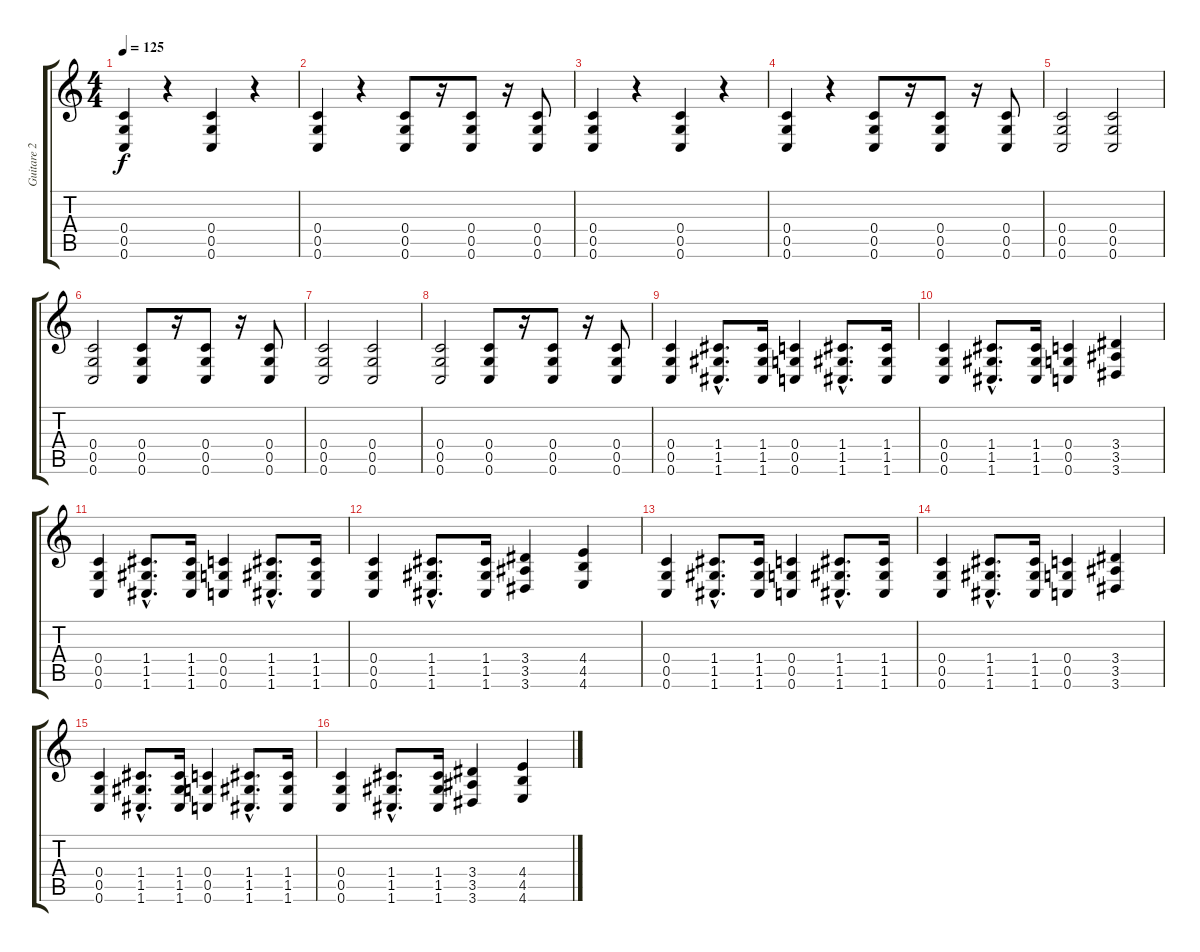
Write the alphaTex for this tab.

\track ("Guitare 2" "Guitare 2") {instrument distortionguitar}
\staff {score tabs}
\tuning (D4 A3 F3 C3 G2 C2) {hide}
\ts (4 4)
\tempo 125
\clef g2
\ks c
(0.4 0.5 0.6).4{dy f volume 6 instrument distortionguitar} r.4 (0.4 0.5 0.6).4 r.4 |
(0.4 0.5 0.6).4 r.4 (0.4 0.5 0.6).8 r.16 (0.4 0.5 0.6).8 r.16 (0.4 0.5 0.6).8 |
(0.4 0.5 0.6).4 r.4 (0.4 0.5 0.6).4 r.4 |
(0.4 0.5 0.6).4 r.4 (0.4 0.5 0.6).8 r.16 (0.4 0.5 0.6).8 r.16 (0.4 0.5 0.6).8 |
(0.4 0.5 0.6).2 (0.4 0.5 0.6).2 |
(0.4 0.5 0.6).2 (0.4 0.5 0.6).8 r.16 (0.4 0.5 0.6).8 r.16 (0.4 0.5 0.6).8 |
(0.4 0.5 0.6).2 (0.4 0.5 0.6).2 |
(0.4 0.5 0.6).2 (0.4 0.5 0.6).8 r.16 (0.4 0.5 0.6).8 r.16 (0.4 0.5 0.6).8 |
\section ("" "")
(0.4 0.5 0.6).4{volume 13} (1.4{hac} 1.5{hac} 1.6{hac}).8{d} (1.4 1.5 1.6).16 (0.4 0.5 0.6).4 (1.4{hac} 1.5{hac} 1.6{hac}).8{d} (1.4 1.5 1.6).16 |
(0.4 0.5 0.6).4 (1.4{hac} 1.5{hac} 1.6{hac}).8{d} (1.4 1.5 1.6).16 (0.4 0.5 0.6).4 (3.4 3.5 3.6).4 |
(0.4 0.5 0.6).4 (1.4{hac} 1.5{hac} 1.6{hac}).8{d} (1.4 1.5 1.6).16 (0.4 0.5 0.6).4 (1.4{hac} 1.5{hac} 1.6{hac}).8{d} (1.4 1.5 1.6).16 |
(0.4 0.5 0.6).4 (1.4{hac} 1.5{hac} 1.6{hac}).8{d} (1.4 1.5 1.6).16 (3.4 3.5 3.6).4 (4.4 4.5 4.6).4 |
(0.4 0.5 0.6).4 (1.4{hac} 1.5{hac} 1.6{hac}).8{d} (1.4 1.5 1.6).16 (0.4 0.5 0.6).4 (1.4{hac} 1.5{hac} 1.6{hac}).8{d} (1.4 1.5 1.6).16 |
(0.4 0.5 0.6).4 (1.4{hac} 1.5{hac} 1.6{hac}).8{d} (1.4 1.5 1.6).16 (0.4 0.5 0.6).4 (3.4 3.5 3.6).4 |
(0.4 0.5 0.6).4 (1.4{hac} 1.5{hac} 1.6{hac}).8{d} (1.4 1.5 1.6).16 (0.4 0.5 0.6).4 (1.4{hac} 1.5{hac} 1.6{hac}).8{d} (1.4 1.5 1.6).16 |
(0.4 0.5 0.6).4 (1.4{hac} 1.5{hac} 1.6{hac}).8{d} (1.4 1.5 1.6).16 (3.4 3.5 3.6).4 (4.4 4.5 4.6).4
